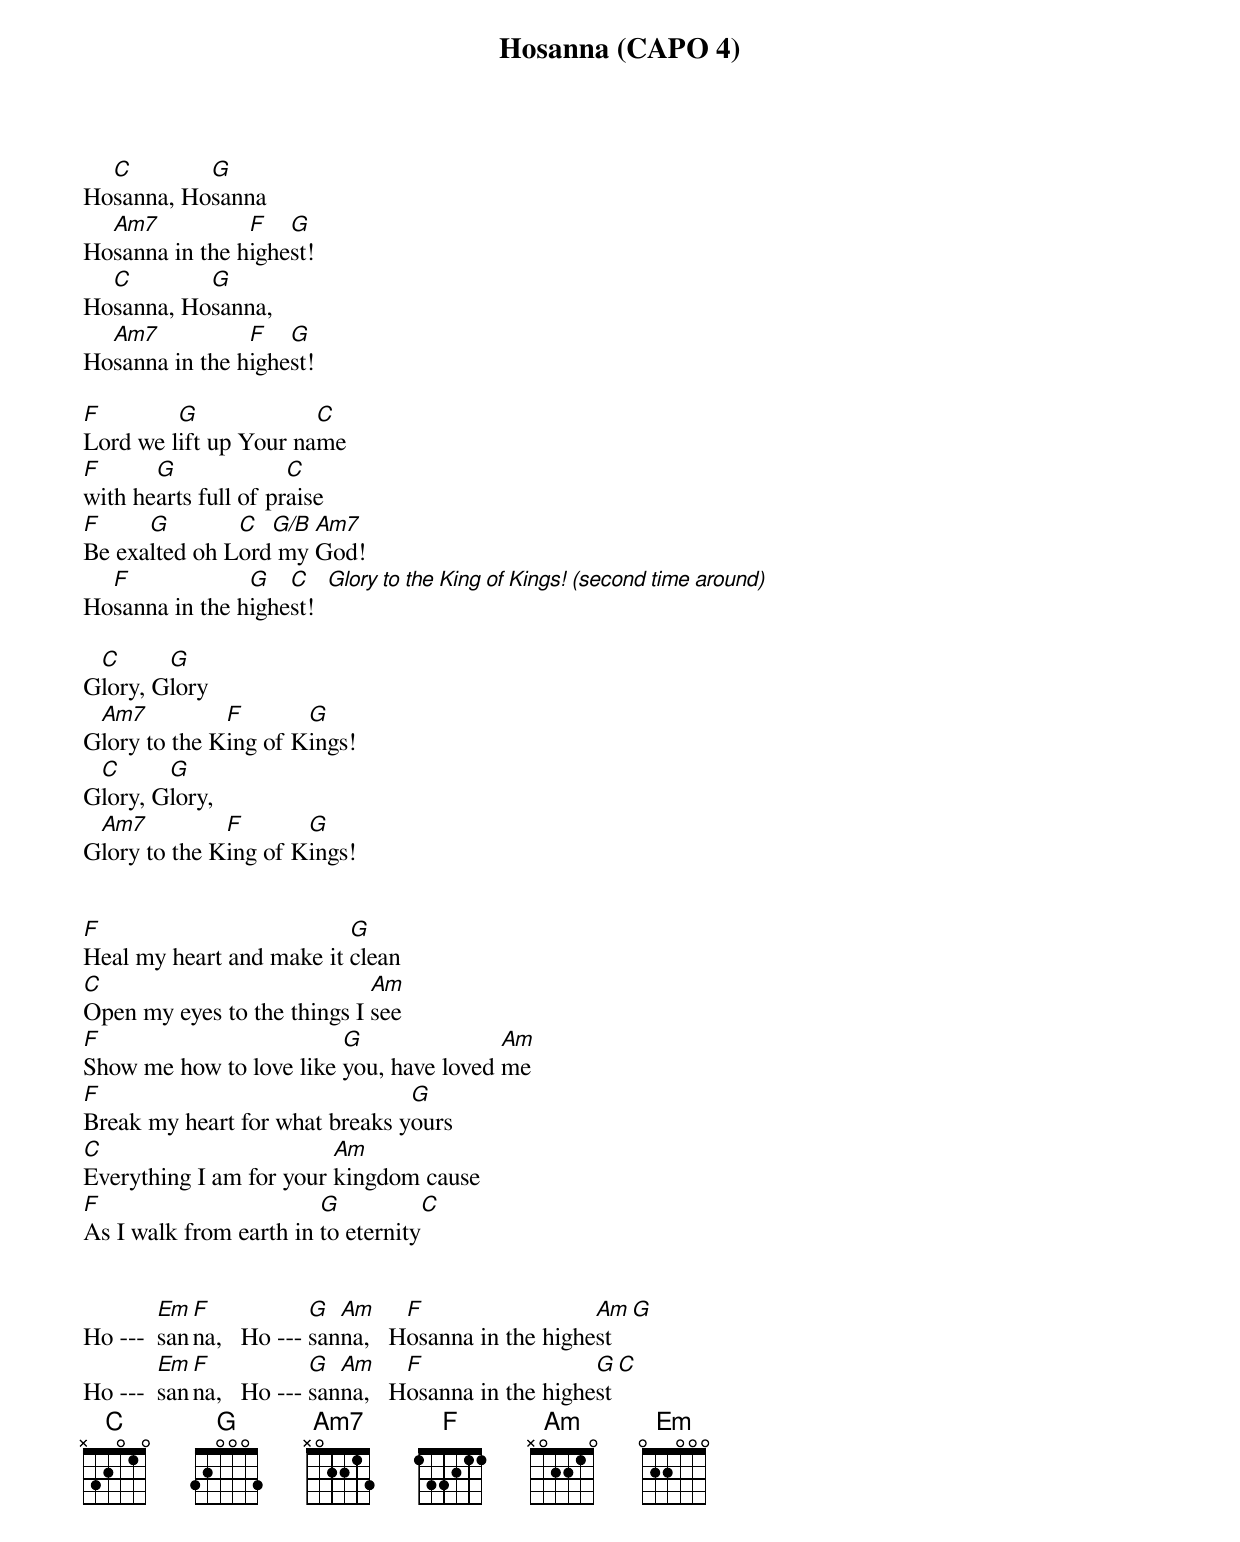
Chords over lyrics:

Hosanna (CAPO 4)

  C        G
Hosanna, Hosanna
  Am7           F   G
Hosanna in the highest!
  C        G
Hosanna, Hosanna,
  Am7           F   G
Hosanna in the highest!

F        G             C
Lord we lift up Your name
F      G              C
with hearts full of praise
F     G        C  G/B Am7
Be exalted oh Lord my God!
  F             G   C
Hosanna in the highest!  [Glory to the King of Kings! (second time around)]

 C      G
Glory, Glory
 Am7          F       G
Glory to the King of Kings!
 C      G
Glory, Glory,
 Am7          F       G
Glory to the King of Kings!


F			  G
Heal my heart and make it clean
C			     Am
Open my eyes to the things I see
F			 G		 Am
Show me how to love like you, have loved me
F				G
Break my heart for what breaks yours
C			 Am
Everything I am for your kingdom cause
F		        G	   C
As I walk from earth in to eternity


        Em F        	G  Am  	  F	             Am    G
Ho ---	sanna,   Ho ---	sanna,   Hosanna in the highest
        Em F        	G  Am  	  F	             G     C
Ho ---	sanna,   Ho ---	sanna,   Hosanna in the highest
